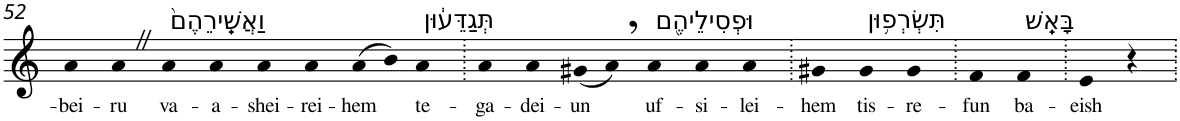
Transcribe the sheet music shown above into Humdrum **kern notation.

**kern	**text
*part1	*part1
*staff1	*staff1
*I"Piano	*
*I'Pno	*
!!LO:PB:g=z
*clefG2	*
*k[]	*
=52	=52
!	!LO:LY:b
4a	-bei-
!	!LO:LY:b
4aZ	-ru
!LO:TX:a:t=וַאֲשֵֽׁירֵהֶם֙	!
!	!LO:LY:b
4a	va-
!	!LO:LY:b
4a	-a-
!	!LO:LY:b
4a	-shei-
!	!LO:LY:b
4a	-rei-
!	!LO:LY:b
(8a	-hem
8b)	.
!LO:TX:a:t=תְּגַדֵּע֔וּן	!
!	!LO:LY:b
4a	te-
=53.	=53.
!	!LO:LY:b
4a	-ga-
!	!LO:LY:b
4a	-dei-
!	!LO:LY:b
(8g#X	-un
8a,)	.
!LO:TX:a:t=וּפְסִילֵיהֶ֖ם	!
!	!LO:LY:b
4a	uf-
!	!LO:LY:b
4a	-si-
!	!LO:LY:b
4a	-lei-
=54.	=54.
!	!LO:LY:b
4g#X	-hem
!LO:TX:a:t=תִּשְׂרְפ֥וּן	!
!	!LO:LY:b
4g#	tis-
!	!LO:LY:b
4g#	-re-
=55.	=55.
!	!LO:LY:b
4f	-fun
!LO:TX:a:t=בָּאֵֽשׁ	!
!	!LO:LY:b
4f	ba-
=56.	=56.
!	!LO:LY:b
4e	-eish
4r	.
=.	=.
*-	*-
